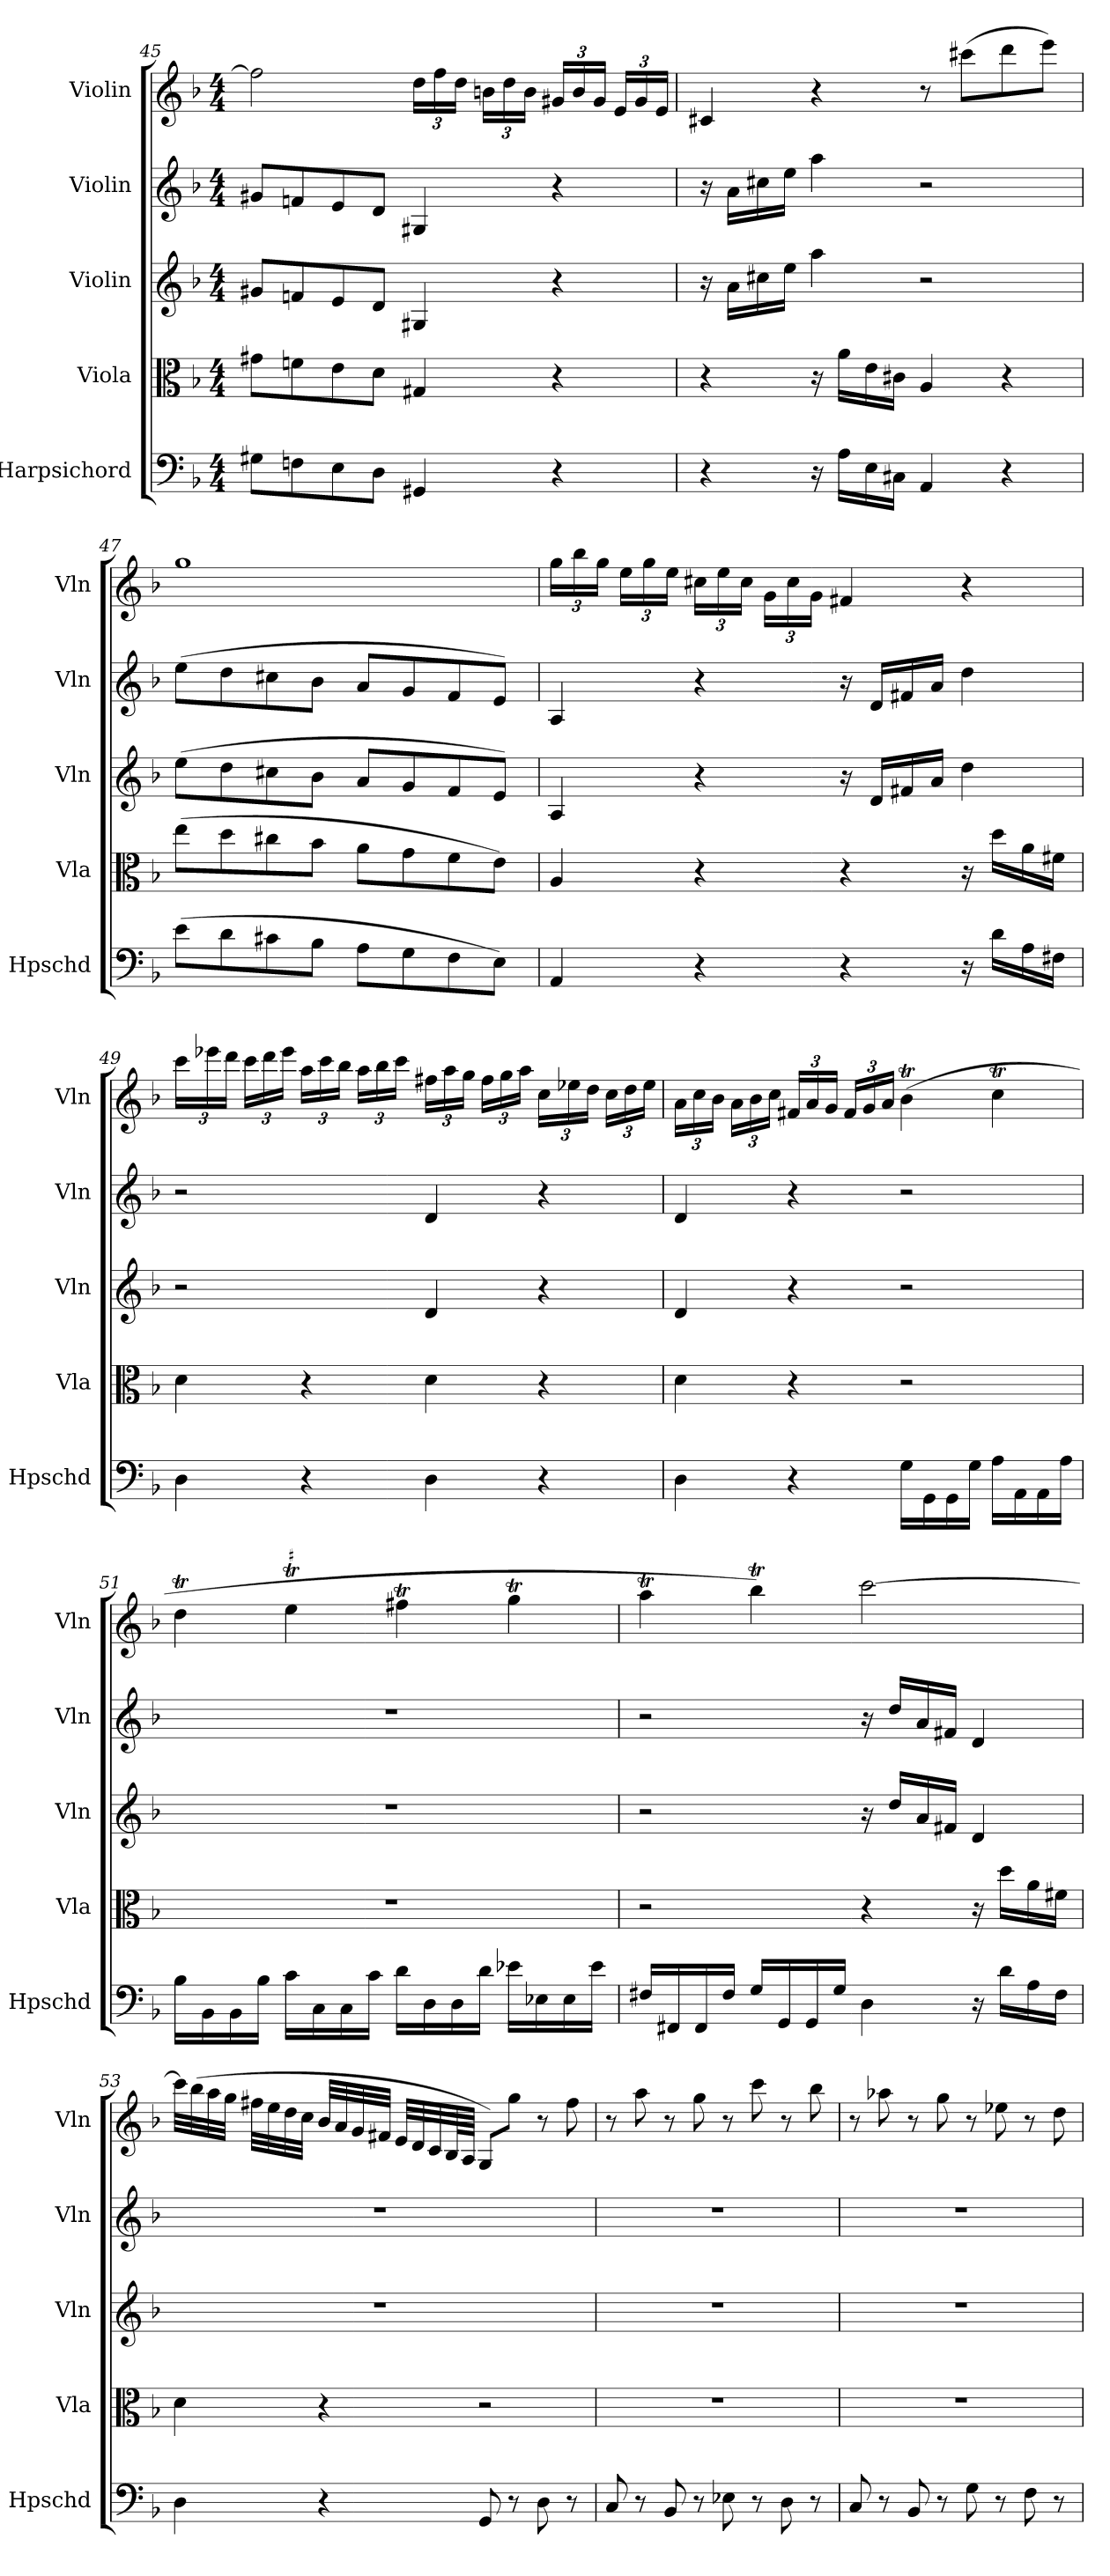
**kern	**kern	**kern	**kern	**kern
*part5	*part4	*part3	*part2	*part1
*staff5	*staff4	*staff3	*staff2	*staff1
*I"Harpsichord	*I"Viola	*I"Violin	*I"Violin	*I"Violin
*I'Hpschd	*I'Vla	*I'Vln	*I'Vln	*I'Vln
*clefF4	*clefC3	*clefG2	*clefG2	*clefG2
*k[b-]	*k[b-]	*k[b-]	*k[b-]	*k[b-]
*F:	*F:	*F:	*F:	*F:
*M4/4	*M4/4	*M4/4	*M4/4	*M4/4
=45	=45	=45	=45	=45
8G#X\L	8g#X\L	8g#X/L	8g#X/L	2ff\]
8Fn\	8fn\	8fn/	8fn/	.
8E\	8e\	8e/	8e/	.
8D\J	8d\J	8d/J	8d/J	.
4GG#X/	4G#X/	4G#X/	4G#X/	24dd\LL
.	.	.	.	24ff\
.	.	.	.	24dd\JJ
.	.	.	.	24bn\LL
.	.	.	.	24dd\
.	.	.	.	24b\JJ
4r	4r	4r	4r	24g#X/LL
.	.	.	.	24b/
.	.	.	.	24g#/JJ
.	.	.	.	24e/LL
.	.	.	.	24g#/
.	.	.	.	24e/JJ
=46	=46	=46	=46	=46
4r	4r	16r	16r	4c#X/
.	.	16a\LL	16a\LL	.
.	.	16cc#X\	16cc#X\	.
.	.	16ee\JJ	16ee\JJ	.
16r	16r	4aa\	4aa\	4r
16A\LL	16a\LL	.	.	.
16E\	16e\	.	.	.
16C#X\JJ	16c#X\JJ	.	.	.
4AA/	4A/	2r	2r	8r
.	.	.	.	(8ccc#X\L
4r	4r	.	.	8ddd\
.	.	.	.	8eee\J)
=47	=47	=47	=47	=47
(8e\L	(8ee\L	(8ee\L	(8ee\L	1gg\
8d\	8dd\	8dd\	8dd\	.
8c#X\	8cc#X\	8cc#X\	8cc#X\	.
8B-\J	8b-\J	8b-\J	8b-\J	.
8A\L	8a\L	8a/L	8a/L	.
8G\	8g\	8g/	8g/	.
8F\	8f\	8f/	8f/	.
8E\J)	8e\J)	8e/J)	8e/J)	.
=48	=48	=48	=48	=48
4AA/	4A/	4A/	4A/	24gg\LL
.	.	.	.	24bb-\
.	.	.	.	24gg\JJ
.	.	.	.	24ee\LL
.	.	.	.	24gg\
.	.	.	.	24ee\JJ
4r	4r	4r	4r	24cc#X\LL
.	.	.	.	24ee\
.	.	.	.	24cc#\JJ
.	.	.	.	24g\LL
.	.	.	.	24cc#\
.	.	.	.	24g\JJ
4r	4r	16r	16r	4f#X/
.	.	16d/LL	16d/LL	.
.	.	16f#X/	16f#X/	.
.	.	16a/JJ	16a/JJ	.
16r	16r	4dd\	4dd\	4r
16d\LL	16dd\LL	.	.	.
16A\	16a\	.	.	.
16F#X\JJ	16f#X\JJ	.	.	.
=49	=49	=49	=49	=49
4D\	4d\	2r	2r	24ccc\LL
.	.	.	.	24eee-X\
.	.	.	.	24ddd\JJ
.	.	.	.	24ccc\LL
.	.	.	.	24ddd\
.	.	.	.	24eee-\JJ
4r	4r	.	.	24aa\LL
.	.	.	.	24ccc\
.	.	.	.	24bb-\JJ
.	.	.	.	24aa\LL
.	.	.	.	24bb-\
.	.	.	.	24ccc\JJ
4D\	4d\	4d/	4d/	24ff#X\LL
.	.	.	.	24aa\
.	.	.	.	24gg\JJ
.	.	.	.	24ff#\LL
.	.	.	.	24gg\
.	.	.	.	24aa\JJ
4r	4r	4r	4r	24cc\LL
.	.	.	.	24ee-X\
.	.	.	.	24dd\JJ
.	.	.	.	24cc\LL
.	.	.	.	24dd\
.	.	.	.	24ee-\JJ
=50	=50	=50	=50	=50
4D\	4d\	4d/	4d/	24a\LL
.	.	.	.	24cc\
.	.	.	.	24b-\JJ
.	.	.	.	24a\LL
.	.	.	.	24b-\
.	.	.	.	24cc\JJ
4r	4r	4r	4r	24f#X/LL
.	.	.	.	24a/
.	.	.	.	24g/JJ
.	.	.	.	24f#/LL
.	.	.	.	24g/
.	.	.	.	24a/JJ
16G\LL	2r	2r	2r	(4b-T\
16GG\	.	.	.	.
16GG\	.	.	.	.
16G\JJ	.	.	.	.
16A\LL	.	.	.	4ccT\
16AA\	.	.	.	.
16AA\	.	.	.	.
16A\JJ	.	.	.	.
=51	=51	=51	=51	=51
16B-\LL	1r	1r	1r	4ddT\
16BB-\	.	.	.	.
16BB-\	.	.	.	.
16B-\JJ	.	.	.	.
!	!	!	!	!LO:TR:acc=#
16c\LL	.	.	.	4eeT\
16C\	.	.	.	.
16C\	.	.	.	.
16c\JJ	.	.	.	.
16d\LL	.	.	.	4ff#Xt\
16D\	.	.	.	.
16D\	.	.	.	.
16d\JJ	.	.	.	.
16e-X\LL	.	.	.	4ggT\
16E-X\	.	.	.	.
16E-\	.	.	.	.
16e-\JJ	.	.	.	.
=52	=52	=52	=52	=52
16F#X/LL	2r	2r	2r	4aat\
16FF#X/	.	.	.	.
16FF#/	.	.	.	.
16F#/JJ	.	.	.	.
16G/LL	.	.	.	4bb-T\)
16GG/	.	.	.	.
16GG/	.	.	.	.
16G/JJ	.	.	.	.
4D\	4r	16r	16r	[2ccc\
.	.	16dd/LL	16dd/LL	.
.	.	16a/	16a/	.
.	.	16f#X/JJ	16f#X/JJ	.
16r	16r	4d/	4d/	.
16d\LL	16dd\LL	.	.	.
16A\	16a\	.	.	.
16F#\JJ	16f#X\JJ	.	.	.
=53	=53	=53	=53	=53
4D\	4d\	1r	1r	32ccc\LLL]
.	.	.	.	(32bb-\
.	.	.	.	32aa\
.	.	.	.	32gg\JJJ
.	.	.	.	32ff#X\LLL
.	.	.	.	32ee\
.	.	.	.	32dd\
.	.	.	.	32cc\JJJ
4r	4r	.	.	32b-/LLL
.	.	.	.	32a/
.	.	.	.	32g/
.	.	.	.	32f#X/JJJ
.	.	.	.	32e/LLL
.	.	.	.	32d/
.	.	.	.	32c/
.	.	.	.	64B-/L
.	.	.	.	64A/JJJJ
8GG/	2r	.	.	8G/L)
8r	.	.	.	8gg\J
8D\	.	.	.	8r
8r	.	.	.	8ff#\
=54	=54	=54	=54	=54
8C/	1r	1r	1r	8r
8r	.	.	.	8aa\
8BB-/	.	.	.	8r
8r	.	.	.	8gg\
8E-X\	.	.	.	8r
8r	.	.	.	8ccc\
8D\	.	.	.	8r
8r	.	.	.	8bb-\
=55	=55	=55	=55	=55
8C/	1r	1r	1r	8r
8r	.	.	.	8aa-X\
8BB-/	.	.	.	8r
8r	.	.	.	8gg\
8G\	.	.	.	8r
8r	.	.	.	8ee-X\
8F\	.	.	.	8r
8r	.	.	.	8dd\
=	=	=	=	=
*-	*-	*-	*-	*-
